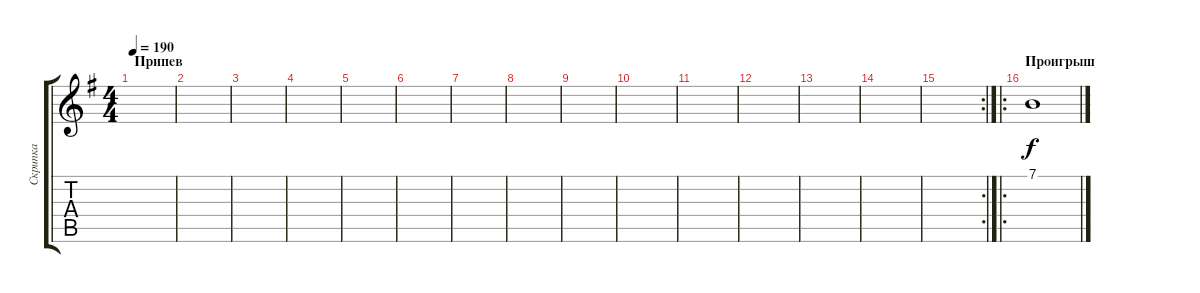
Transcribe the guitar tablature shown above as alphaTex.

\track ("Скрипка" "Скрипка") {instrument violin}
\staff {score tabs}
\tuning (E4 B3 G3 D3 A2 E2) {hide}
\ts (4 4)
\section ("" "Припев")
\tempo 190
\clef g2
\ks g
|
|
|
|
|
|
|
|
|
|
|
|
|
|
\rc 2
|
\ro
\section ("" "Проигрыш")
7.1.1{volume 13}
